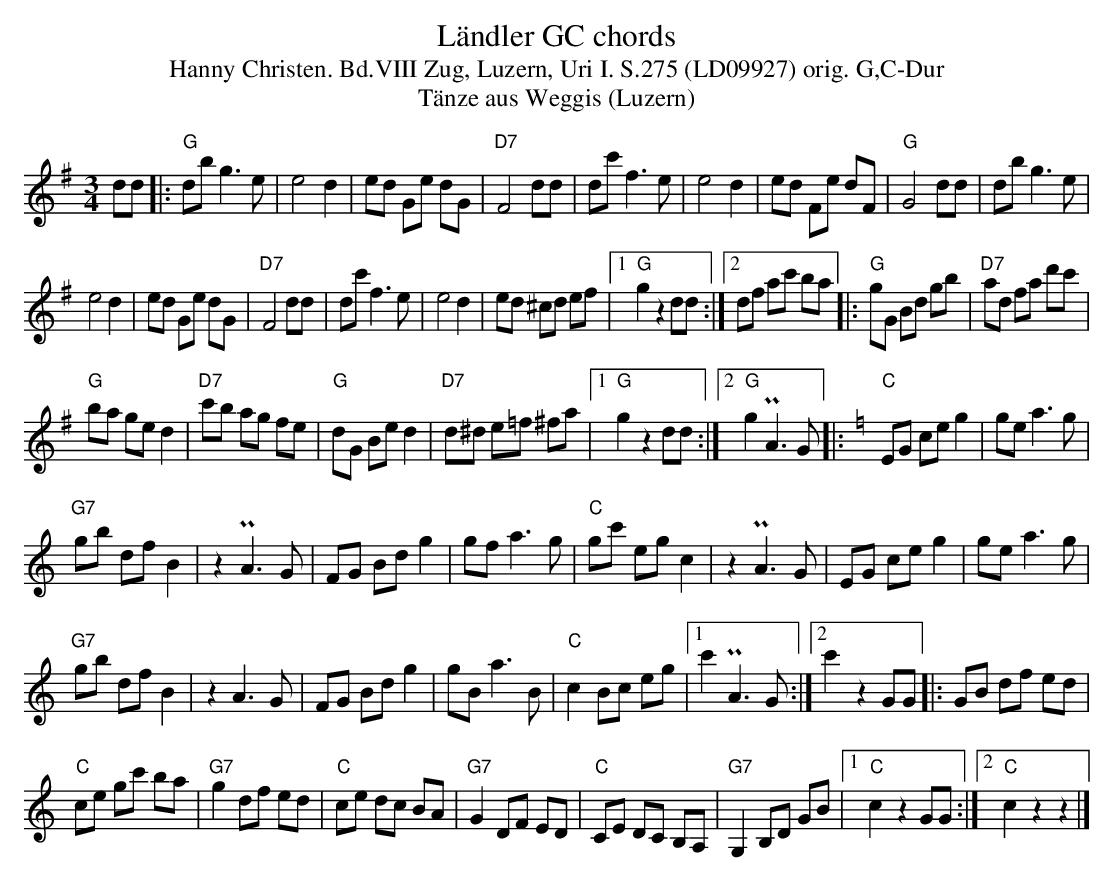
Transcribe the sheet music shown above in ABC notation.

X:1
T: Ländler GC chords
T:Hanny Christen. Bd.VIII Zug, Luzern, Uri I. S.275 (LD09927) orig. G,C-Dur
T: T\"anze aus Weggis (Luzern)
M:3/4
L:1/8
K:G %%MIDI gchordon
dd |: "G"db g3e | e4d2 | ed Ge dG | "D7"F4 dd | dc' f3e | e4d2 | ed Fe dF | "G"G4 dd | db g3e |
e4d2 | ed Ge dG | "D7"F4 dd | dc' f3e | e4d2 | ed ^cd ef |1 "G"g2z2dd :|2 df ac' ba |: "G"gG Bd gb | "D7"ad fa d'c' |
"G"ba ge d2 | "D7"c'b ag fe | "G"dG Be d2 | "D7"d^d e=f ^fa |1 "G"g2z2dd :|2 "G"g2 PA3G |: [K:C] "C"EG ce g2 | ge a3g |
"G7"gb df B2 | z2 PA3G | FG Bd g2 | gf a3g | "C"gc' eg c2 | z2 PA3G | EG ce g2 | ge a3g |
"G7"gb df B2 | z2A3G | FG Bd g2 | gB a3B | "C"c2 Bc eg |1 c'2 PA3G :|2 c'2z2GG |: GB df ed |
"C"ce gc' ba | "G7"g2 df ed | "C"ce dc BA | "G7"G2 DF ED | "C"CE DC B,A, | "G7"G,2 B,D GB |1 "C"c2z2GG :|2 "C"c2z2z2 |]
